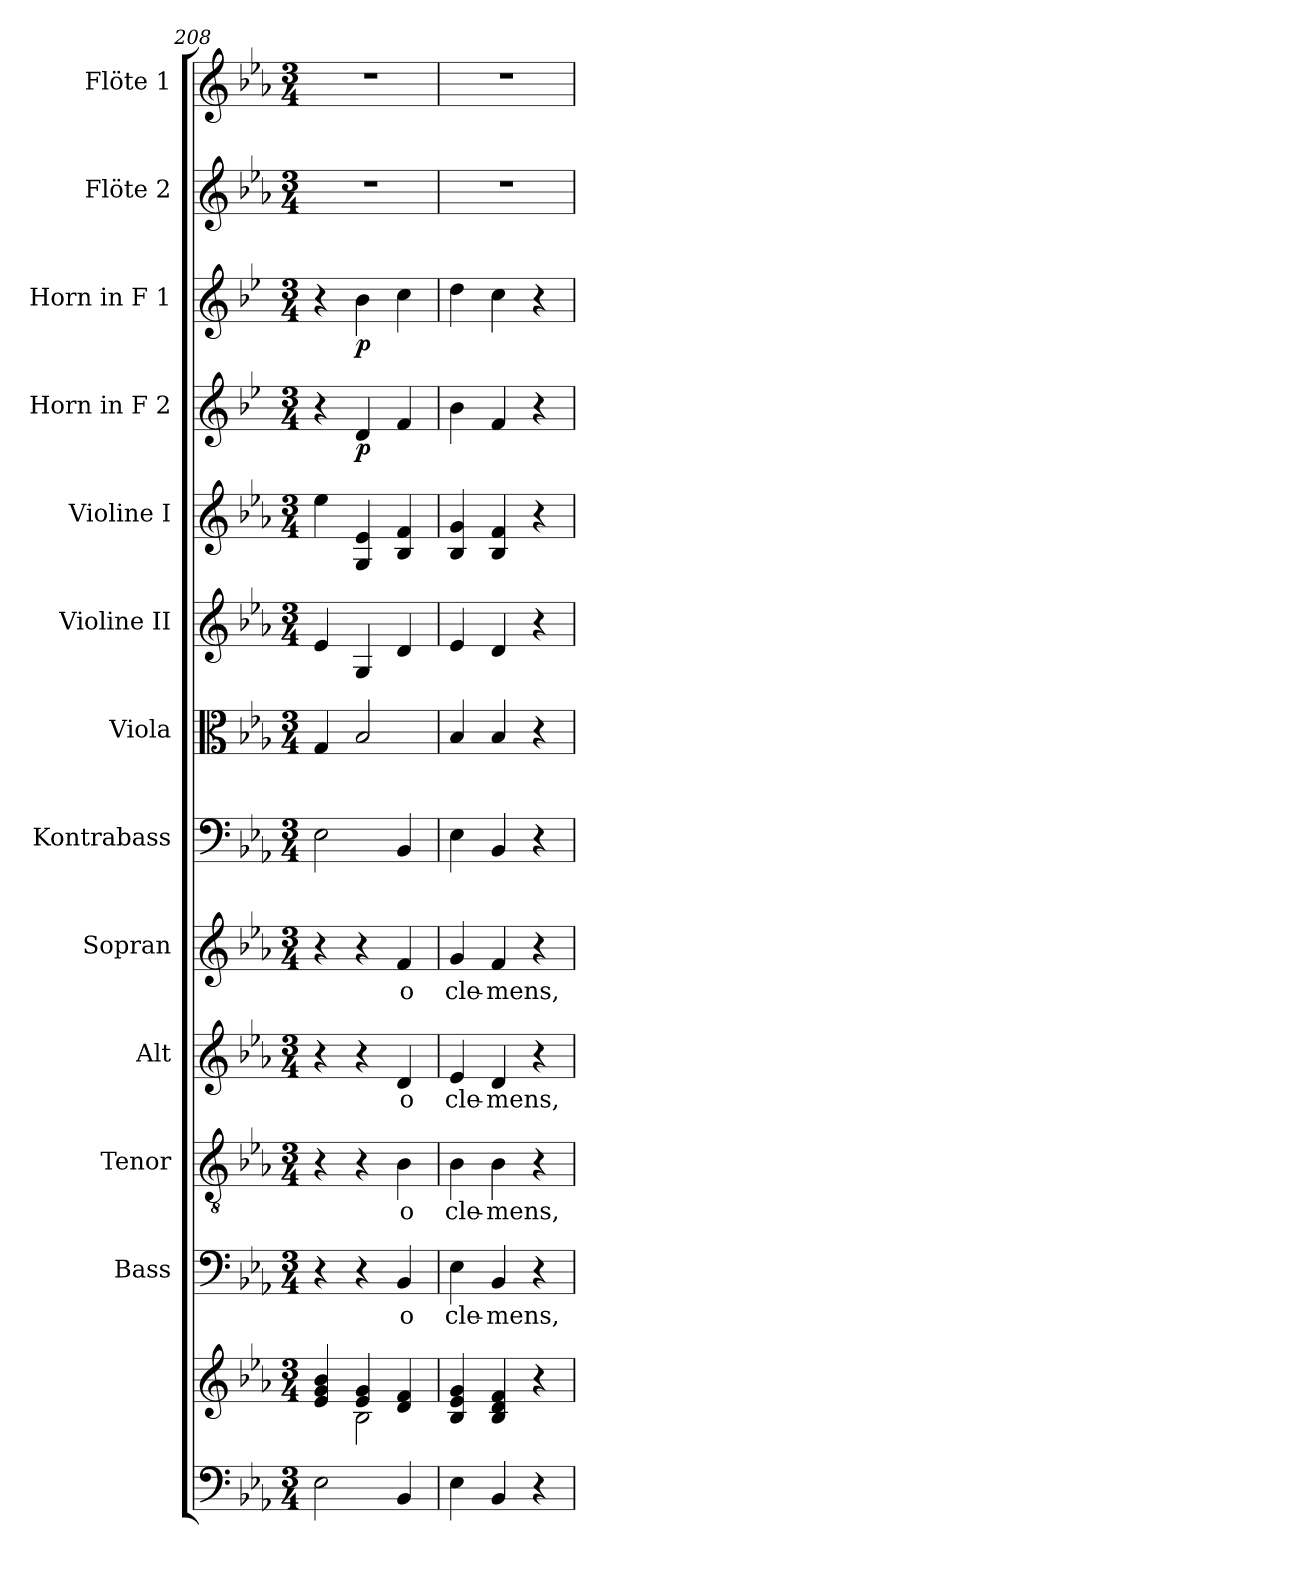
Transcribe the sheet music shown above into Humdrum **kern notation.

**kern	**kern	**kern	**text	**kern	**text	**kern	**text	**kern	**text	**kern	**kern	**kern	**kern	**kern	**dynam	**kern	**dynam	**kern	**kern
*part13	*part13	*part12	*part12	*part11	*part11	*part10	*part10	*part9	*part9	*part8	*part7	*part6	*part5	*part4	*part4	*part3	*part3	*part2	*part1
*staff14	*staff13	*staff12	*staff12	*staff11	*staff11	*staff10	*staff10	*staff9	*staff9	*staff8	*staff7	*staff6	*staff5	*staff4	*staff4	*staff3	*staff3	*staff2	*staff1
*	*	*I"Bass	*	*I"Tenor	*	*I"Alt	*	*I"Sopran	*	*I"Kontrabass	*I"Viola	*I"Violine II	*I"Violine I	*I"Horn in F 2	*	*I"Horn in F 1	*	*I"Flöte 2	*I"Flöte 1
*	*	*I'B.	*	*I'T.	*	*I'A.	*	*I'S.	*	*I'Kb.	*I'Vla.	*I'Vl. II	*I'Vl. I	*I'Hrn. F 2	*	*I'Hrn. F 1	*	*I'Fl. 2	*I'Fl. 1
*clefF4	*clefG2	*clefF4	*	*clefGv2	*	*clefG2	*	*clefG2	*	*clefF4	*clefC3	*clefG2	*clefG2	*clefG2	*	*clefG2	*	*clefG2	*clefG2
*	*	*	*	*	*	*	*	*	*	*ITrd7c12	*	*	*	*ITrd4c7	*	*ITrd4c7	*	*	*
*k[b-e-a-]	*k[b-e-a-]	*k[b-e-a-]	*	*k[b-e-a-]	*	*k[b-e-a-]	*	*k[b-e-a-]	*	*k[b-e-a-]	*k[b-e-a-]	*k[b-e-a-]	*k[b-e-a-]	*k[b-e-a-]	*	*k[b-e-a-]	*	*k[b-e-a-]	*k[b-e-a-]
*E-:	*E-:	*E-:	*	*E-:	*	*E-:	*	*E-:	*	*E-:	*E-:	*E-:	*E-:	*E-:	*	*E-:	*	*E-:	*E-:
*M3/4	*M3/4	*M3/4	*	*M3/4	*	*M3/4	*	*M3/4	*	*M3/4	*M3/4	*M3/4	*M3/4	*M3/4	*	*M3/4	*	*M3/4	*M3/4
=208	=208	=208	=208	=208	=208	=208	=208	=208	=208	=208	=208	=208	=208	=208	=208	=208	=208	=208	=208
*	*^	*	*	*	*	*	*	*	*	*	*	*	*	*	*	*	*	*	*
2E-\	4e-/ 4g/ 4b-/	4ryy	4r	.	4r	.	4r	.	4r	.	2EE-\	4G/	4e-/	4ee-\	4r	.	4r	.	2.r	2.r
!	!	!	!	!	!	!	!	!	!	!	!	!	!	!	!	!LO:DY:b	!	!LO:DY:b	!	!
.	4e-/ 4g/	2B-\	4r	.	4r	.	4r	.	4r	.	.	2B-/	4G/	4G/ 4e-/	4G/	p	4e-\	p	.	.
!	!	!	!	!LO:LY:b	!	!LO:LY:b	!	!LO:LY:b	!	!LO:LY:b	!	!	!	!	!	!	!	!	!	!
4BB-/	4d/ 4f/	.	4BB-/	o	4B-\	o	4d/	o	4f/	o	4BBB-/	.	4d/	4B-/ 4f/	4B-/	.	4f\	.	.	.
*	*v	*v	*	*	*	*	*	*	*	*	*	*	*	*	*	*	*	*	*	*
=209	=209	=209	=209	=209	=209	=209	=209	=209	=209	=209	=209	=209	=209	=209	=209	=209	=209	=209	=209
!	!	!	!LO:LY:b	!	!LO:LY:b	!	!LO:LY:b	!	!LO:LY:b	!	!	!	!	!	!	!	!	!	!
4E-\	4B-/ 4e-/ 4g/	4E-\	cle-	4B-\	cle-	4e-/	cle-	4g/	cle-	4EE-\	4B-/	4e-/	4B-/ 4g/	4e-\	.	4g\	.	2.r	2.r
!	!	!	!LO:LY:b	!	!LO:LY:b	!	!LO:LY:b	!	!LO:LY:b	!	!	!	!	!	!	!	!	!	!
4BB-/	4B-/ 4d/ 4f/	4BB-/	-mens,	4B-\	-mens,	4d/	-mens,	4f/	-mens,	4BBB-/	4B-/	4d/	4B-/ 4f/	4B-/	.	4f\	.	.	.
4r	4r	4r	.	4r	.	4r	.	4r	.	4r	4r	4r	4r	4r	.	4r	.	.	.
=	=	=	=	=	=	=	=	=	=	=	=	=	=	=	=	=	=	=	=
*-	*-	*-	*-	*-	*-	*-	*-	*-	*-	*-	*-	*-	*-	*-	*-	*-	*-	*-	*-
